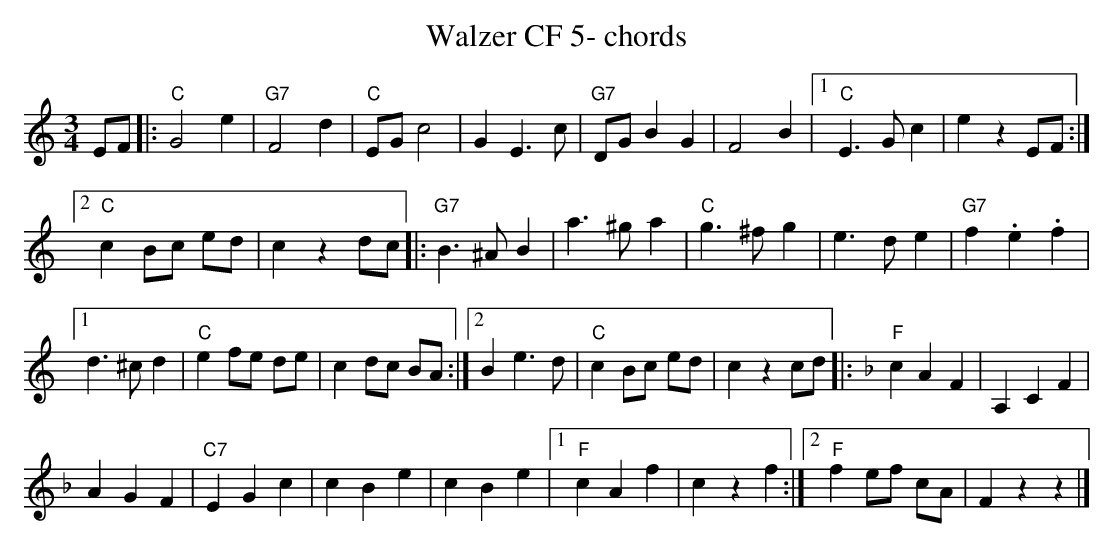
X:1
T:Walzer CF 5- chords
M:3/4
L:1/4
K:Cmaj%%MIDI gchordon
E/2F/2 |: "C"G2 e | "G7"F2d | "C"E/2G/2 c2 | GE>c | "G7"D/2G/2 BG | F2B |1 "C"E>G c | ezE/2F/2 :|2
"C"c B/2c/2 e/2d/2 | c z d/2c/2 |: "G7"B>^A B | a>^g a | "C"g>^f g | e>de | "G7"f.e.f |1
d>^cd | "C"e f/2e/2 d/2e/2 | c d/2c/2 B/2A/2 :|2 B e>d | "C"c B/2c/2 e/2d/2 | c z c/2d/2 |: [K:Fmaj] "F"cAF | A,CF |
AGF | "C7"EGc | cBe | cBe |1 "F"cAf | c zf :|2 "F"f e/2f/2 c/2A/2 | F zz |]
